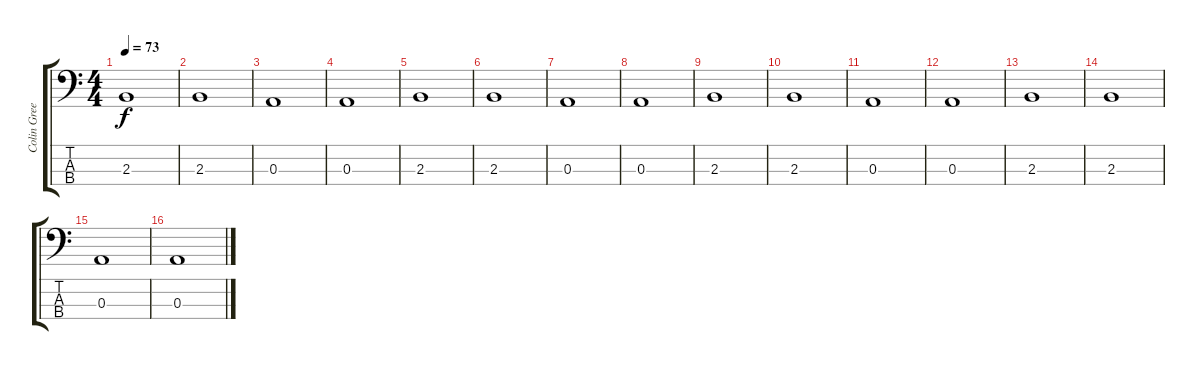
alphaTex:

\track ("Colin Greenwood - Bass" "Colin Gree") {instrument fretlessbass}
\staff {score tabs}
\tuning (G2 D2 A1 E1) {hide}
\ts (4 4)
\tempo 73
\clef f4
\ks c
2.3.1{dy f} |
2.3.1 |
0.3.1 |
0.3.1 |
2.3.1 |
2.3.1 |
0.3.1 |
0.3.1 |
2.3.1{volume 16} |
2.3.1 |
0.3.1 |
0.3.1 |
2.3.1 |
2.3.1 |
0.3.1 |
0.3.1
